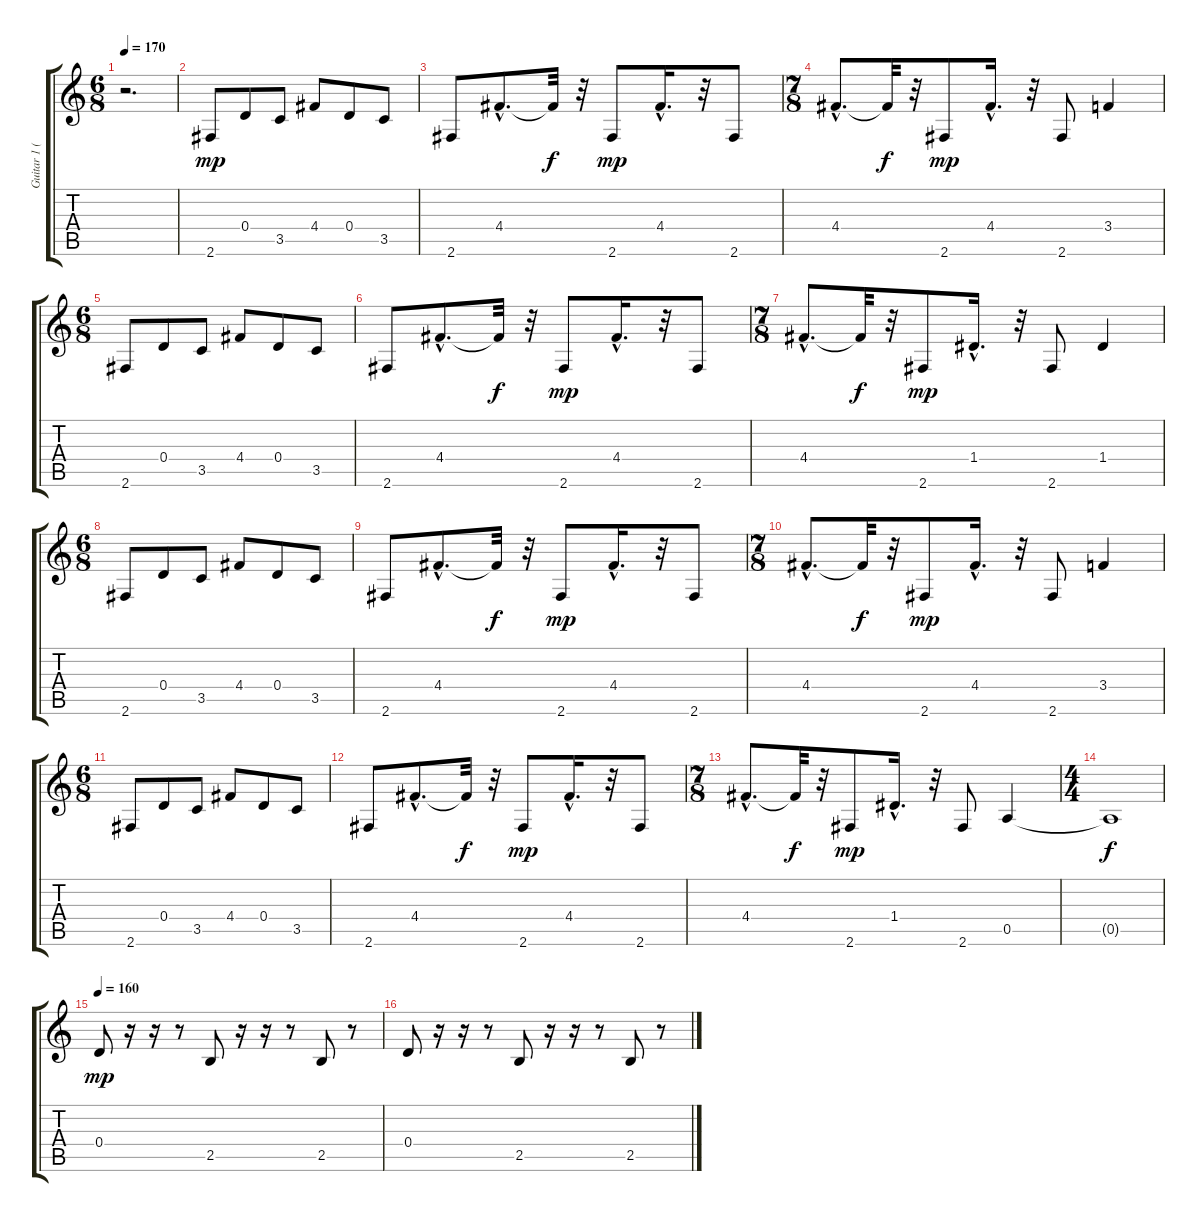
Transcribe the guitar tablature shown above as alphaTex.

\track ("Guitar 1 (Rhythm)           " "Guitar 1 (") {instrument overdrivenguitar}
\staff {score tabs}
\tuning (E4 B3 G3 D3 A2 E2) {hide}
\ts (6 8)
\tempo 170
\clef g2
\ks c
r.2{d dy mp instrument overdrivenguitar} |
2.6.8 0.4.8 3.5.8 4.4.8 0.4.8 3.5.8 |
2.6.8 4.4{hac}.8{d} 4.4{t}.32{dy f} r.32 2.6.8{dy mp} 4.4{hac}.16{d} r.32 2.6.8 |
\ts (7 8)
4.4{hac}.8{d} 4.4{t}.32{dy f} r.32 2.6.8{dy mp} 4.4{hac}.16{d} r.32 2.6.8 3.4.4 |
\ts (6 8)
2.6.8 0.4.8 3.5.8 4.4.8 0.4.8 3.5.8 |
2.6.8 4.4{hac}.8{d} 4.4{t}.32{dy f} r.32 2.6.8{dy mp} 4.4{hac}.16{d} r.32 2.6.8 |
\ts (7 8)
4.4{hac}.8{d} 4.4{t}.32{dy f} r.32 2.6.8{dy mp} 1.4{hac}.16{d} r.32 2.6.8 1.4.4 |
\ts (6 8)
2.6.8 0.4.8 3.5.8 4.4.8 0.4.8 3.5.8 |
2.6.8 4.4{hac}.8{d} 4.4{t}.32{dy f} r.32 2.6.8{dy mp} 4.4{hac}.16{d} r.32 2.6.8 |
\ts (7 8)
4.4{hac}.8{d} 4.4{t}.32{dy f} r.32 2.6.8{dy mp} 4.4{hac}.16{d} r.32 2.6.8 3.4.4 |
\ts (6 8)
2.6.8 0.4.8 3.5.8 4.4.8 0.4.8 3.5.8 |
2.6.8 4.4{hac}.8{d} 4.4{t}.32{dy f} r.32 2.6.8{dy mp} 4.4{hac}.16{d} r.32 2.6.8 |
\ts (7 8)
4.4{hac}.8{d} 4.4{t}.32{dy f} r.32 2.6.8{dy mp} 1.4{hac}.16{d} r.32 2.6.8 0.5.4 |
\ts (4 4)
0.5{t}.1{dy f} |
\tempo 160
0.4.8{dy mp} r.16 r.16 r.8 2.5.8 r.16 r.16 r.8 2.5.8 r.8 |
0.4.8 r.16 r.16 r.8 2.5.8 r.16 r.16 r.8 2.5.8 r.8
